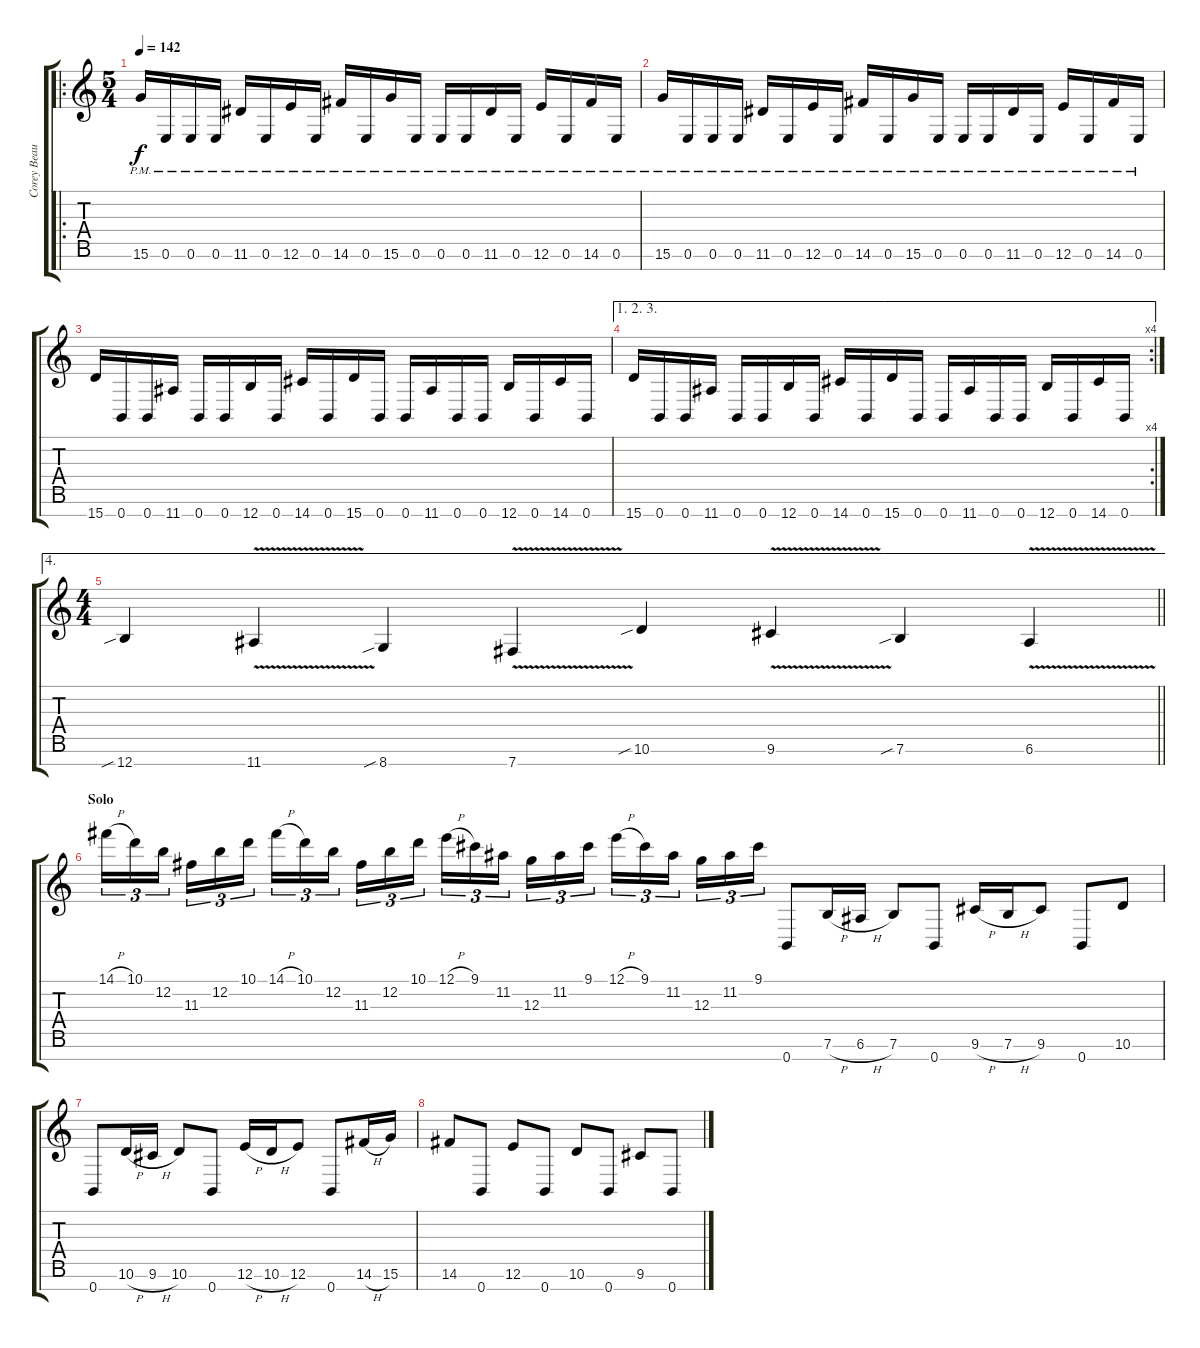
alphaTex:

\track ("Corey Beaulieu" "Corey Beau") {instrument distortionguitar}
\staff {score tabs}
\tuning (E4 B3 G3 D3 A2 E2 B1) {hide}
\ro
\ts (5 4)
\tempo 142
\clef g2
\ks c
15.6{pm}.16{dy f} 0.6{pm}.16 0.6{pm}.16 0.6{pm}.16 11.6{pm}.16 0.6{pm}.16 12.6{pm}.16 0.6{pm}.16 14.6{pm}.16 0.6{pm}.16 15.6{pm}.16 0.6{pm}.16 0.6{pm}.16 0.6{pm}.16 11.6{pm}.16 0.6{pm}.16 12.6{pm}.16 0.6{pm}.16 14.6{pm}.16 0.6{pm}.16 |
15.6{pm}.16 0.6{pm}.16 0.6{pm}.16 0.6{pm}.16 11.6{pm}.16 0.6{pm}.16 12.6{pm}.16 0.6{pm}.16 14.6{pm}.16 0.6{pm}.16 15.6{pm}.16 0.6{pm}.16 0.6{pm}.16 0.6{pm}.16 11.6{pm}.16 0.6{pm}.16 12.6{pm}.16 0.6{pm}.16 14.6{pm}.16 0.6{pm}.16 |
15.7.16 0.7.16 0.7.16 11.7.16 0.7.16 0.7.16 12.7.16 0.7.16 14.7.16 0.7.16 15.7.16 0.7.16 0.7.16 11.7.16 0.7.16 0.7.16 12.7.16 0.7.16 14.7.16 0.7.16 |
\ae (1 2 3)
\rc 4
15.7.16 0.7.16 0.7.16 11.7.16 0.7.16 0.7.16 12.7.16 0.7.16 14.7.16 0.7.16 15.7.16 0.7.16 0.7.16 11.7.16 0.7.16 0.7.16 12.7.16 0.7.16 14.7.16 0.7.16 |
\ae 4
\ts (4 4)
\barLineRight lightlight
12.7{sib}.4 11.7{v}.4 8.7{sib}.4 7.7{v}.4 10.6{sib}.4 9.6{v}.4 7.6{sib}.4 6.6{v}.4 |
\section ("" "Solo")
14.1{h}.16{tu (3 2)} 10.1.16{tu (3 2)} 12.2.16{tu (3 2) beam splitsecondary} 11.3.16{tu (3 2)} 12.2.16{tu (3 2)} 10.1.16{tu (3 2)} 14.1{h}.16{tu (3 2)} 10.1.16{tu (3 2)} 12.2.16{tu (3 2) beam splitsecondary} 11.3.16{tu (3 2)} 12.2.16{tu (3 2)} 10.1.16{tu (3 2)} 12.1{h}.16{tu (3 2)} 9.1.16{tu (3 2)} 11.2.16{tu (3 2) beam splitsecondary} 12.3.16{tu (3 2)} 11.2.16{tu (3 2)} 9.1.16{tu (3 2)} 12.1{h}.16{tu (3 2)} 9.1.16{tu (3 2)} 11.2.16{tu (3 2) beam splitsecondary} 12.3.16{tu (3 2)} 11.2.16{tu (3 2)} 9.1.16{tu (3 2)} 0.7.8 7.6{h}.16 6.6{h}.16 7.6.8 0.7.8 9.6{h}.16 7.6{h}.16 9.6.8 0.7.8 10.6.8 |
0.7.8 10.6{h}.16 9.6{h}.16 10.6.8 0.7.8 12.6{h}.16 10.6{h}.16 12.6.8 0.7.8 14.6{h}.16 15.6.16 |
14.6.8 0.7.8 12.6.8 0.7.8 10.6.8 0.7.8 9.6.8 0.7.8
